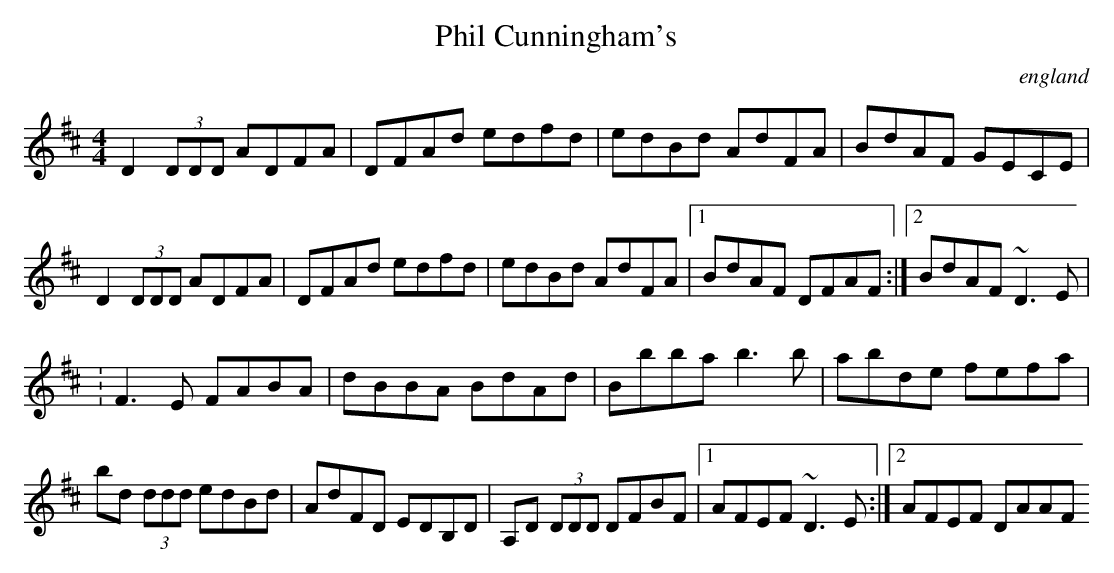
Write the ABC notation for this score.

X:1
T:Phil Cunningham's
O:england
M:4/4
L:1/8
K:D
D2 (3DDD ADFA | DFAd edfd | edBd AdFA | BdAF GECE |
D2 (3DDD ADFA | DFAd edfd | edBd AdFA |1 BdAF DFAF :|2 BdAF ~D3E |
:F3E FABA | dBBA BdAd | Bbba b3b | abde fefa |
bd (3ddd edBd | AdFD EDB,D | A,D (3DDD DFBF |1 AFEF ~D3E :|2 AFEF DAAF
||
